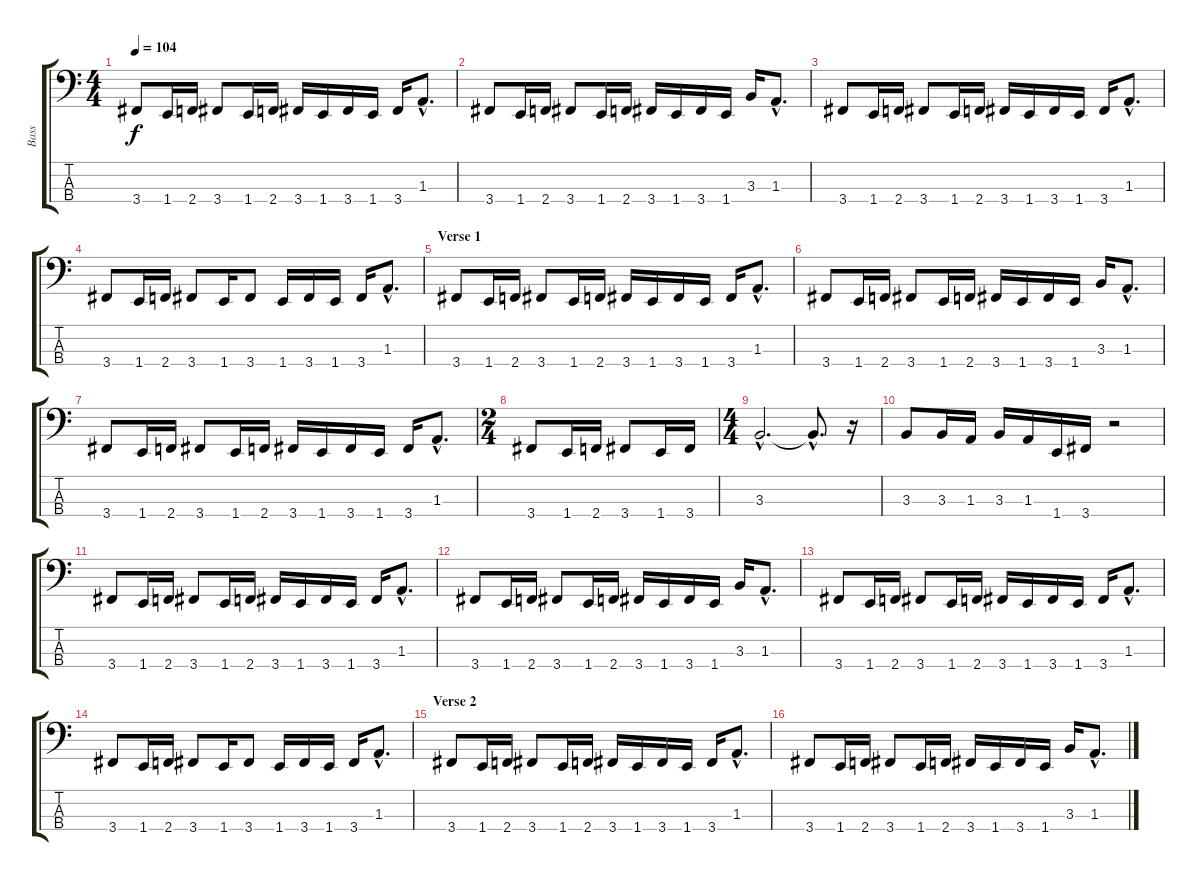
\track ("Bass" "Bass") {instrument electricbasspick}
\staff {score tabs}
\tuning (Gb2 Db2 Ab1 Eb1) {hide}
\ts (4 4)
\tempo 104
\clef f4
\ks c
3.4.8{dy f} 1.4.16 2.4.16 3.4.8 1.4.16 2.4.16 3.4.16 1.4.16 3.4.16 1.4.16 3.4.16 1.3{hac}.8{d} |
3.4.8 1.4.16 2.4.16 3.4.8 1.4.16 2.4.16 3.4.16 1.4.16 3.4.16 1.4.16 3.3.16 1.3{hac}.8{d} |
3.4.8 1.4.16 2.4.16 3.4.8 1.4.16 2.4.16 3.4.16 1.4.16 3.4.16 1.4.16 3.4.16 1.3{hac}.8{d} |
3.4.8 1.4.16 2.4.16 3.4.8 1.4.16 3.4.8 1.4.16 3.4.16 1.4.16 3.4.16 1.3{hac}.8{d} |
\section ("" "Verse 1")
3.4.8 1.4.16 2.4.16 3.4.8 1.4.16 2.4.16 3.4.16 1.4.16 3.4.16 1.4.16 3.4.16 1.3{hac}.8{d} |
3.4.8 1.4.16 2.4.16 3.4.8 1.4.16 2.4.16 3.4.16 1.4.16 3.4.16 1.4.16 3.3.16 1.3{hac}.8{d} |
3.4.8 1.4.16 2.4.16 3.4.8 1.4.16 2.4.16 3.4.16 1.4.16 3.4.16 1.4.16 3.4.16 1.3{hac}.8{d} |
\ts (2 4)
3.4.8 1.4.16 2.4.16 3.4.8 1.4.16 3.4.16 |
\ts (4 4)
3.3{hac}.2{d} 3.3{hac t}.8{d} r.16 |
3.3.8 3.3.16 1.3.16 3.3.16 1.3.16 1.4.16 3.4.16 r.2 |
3.4.8 1.4.16 2.4.16 3.4.8 1.4.16 2.4.16 3.4.16 1.4.16 3.4.16 1.4.16 3.4.16 1.3{hac}.8{d} |
3.4.8 1.4.16 2.4.16 3.4.8 1.4.16 2.4.16 3.4.16 1.4.16 3.4.16 1.4.16 3.3.16 1.3{hac}.8{d} |
3.4.8 1.4.16 2.4.16 3.4.8 1.4.16 2.4.16 3.4.16 1.4.16 3.4.16 1.4.16 3.4.16 1.3{hac}.8{d} |
3.4.8 1.4.16 2.4.16 3.4.8 1.4.16 3.4.8 1.4.16 3.4.16 1.4.16 3.4.16 1.3{hac}.8{d} |
\section ("" "Verse 2")
3.4.8 1.4.16 2.4.16 3.4.8 1.4.16 2.4.16 3.4.16 1.4.16 3.4.16 1.4.16 3.4.16 1.3{hac}.8{d} |
3.4.8 1.4.16 2.4.16 3.4.8 1.4.16 2.4.16 3.4.16 1.4.16 3.4.16 1.4.16 3.3.16 1.3{hac}.8{d}
